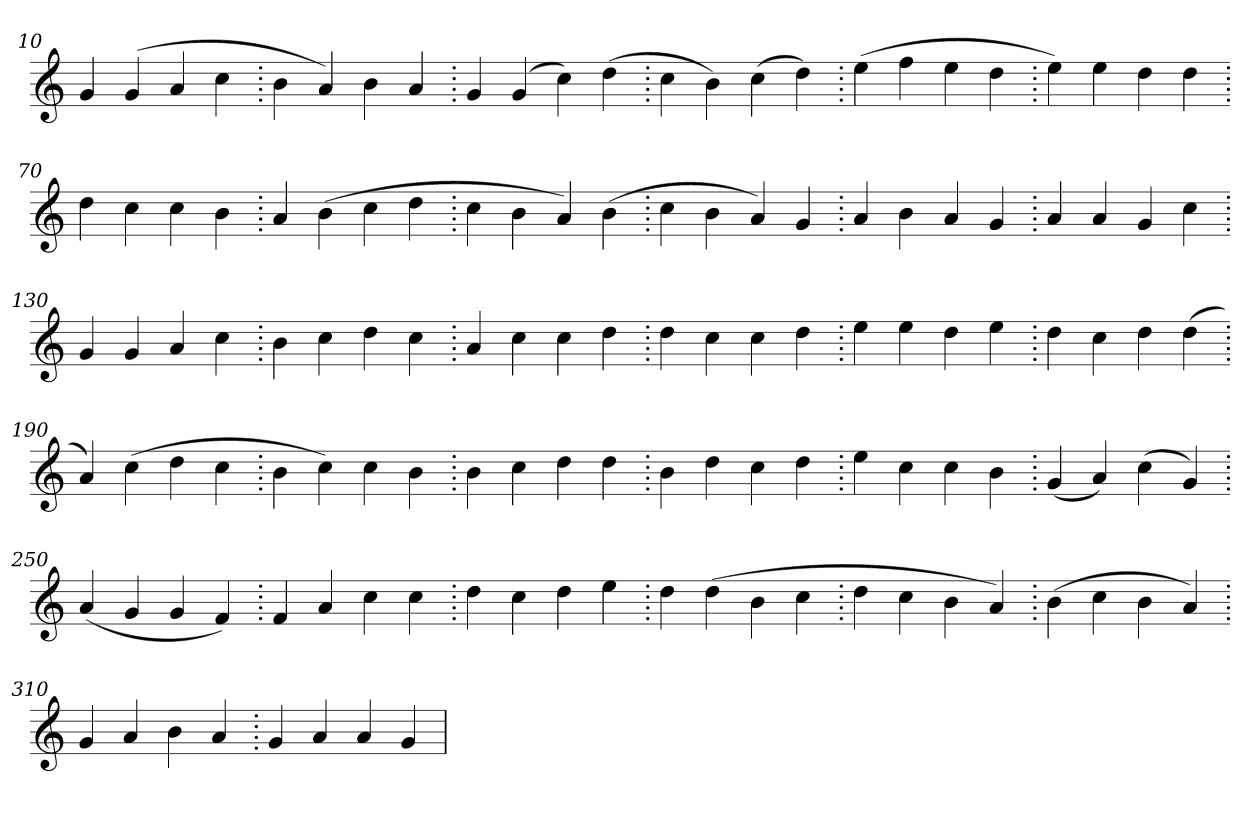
**kern
*part1
*staff1
*clefG2
=10.
4g
(>4g
4a
4cc
=20.
4b
4a)
4b
4a
=30.
4g
(>4g
4cc)
(>4dd
=40.
4cc
4b)
(>4cc
4dd)
=50.
(>4ee
4ff
4ee
4dd
=60.
4ee)
4ee
4dd
4dd
=70.
4dd
4cc
4cc
4b
=80.
4a
(>4b
4cc
4dd
=90.
4cc
4b
4a)
(>4b
=100.
4cc
4b
4a)
4g
=110.
4a
4b
4a
4g
=120.
4a
4a
4g
4cc
=130.
4g
4g
4a
4cc
=140.
4b
4cc
4dd
4cc
=150.
4a
4cc
4cc
4dd
=160.
4dd
4cc
4cc
4dd
=170.
4ee
4ee
4dd
4ee
=180.
4dd
4cc
4dd
(>4dd
=190.
4a)
(>4cc
4dd
4cc
=200.
4b
4cc)
4cc
4b
=210.
4b
4cc
4dd
4dd
=220.
4b
4dd
4cc
4dd
=230.
4ee
4cc
4cc
4b
=240.
(>4g
4a)
(>4cc
4g)
=250.
(>4a
4g
4g
4f)
=260.
4f
4a
4cc
4cc
=270.
4dd
4cc
4dd
4ee
=280.
4dd
(>4dd
4b
4cc
=290.
4dd
4cc
4b
4a)
=300.
(>4b
4cc
4b
4a)
=310.
4g
4a
4b
4a
=320.
4g
4a
4a
4g
=
*-
